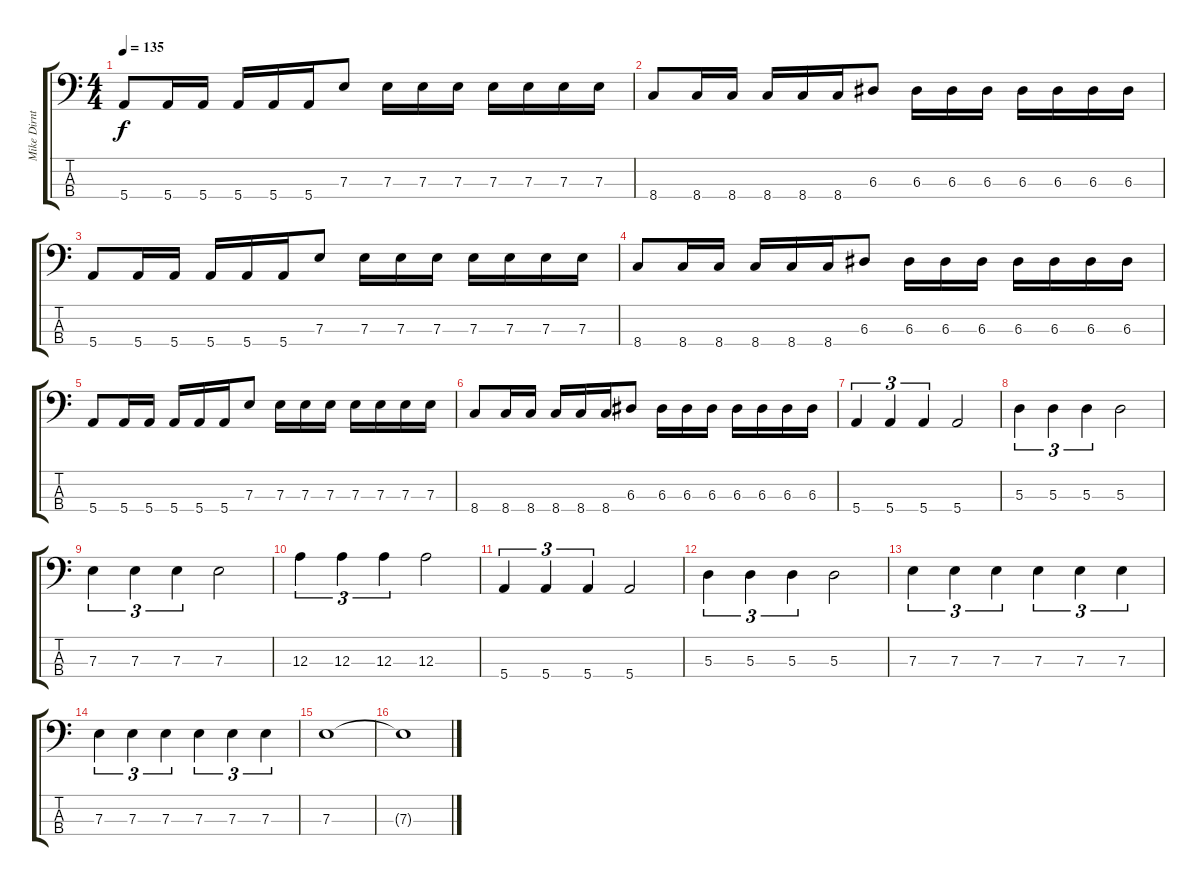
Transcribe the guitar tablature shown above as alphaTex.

\track ("Mike Dirnt" "Mike Dirnt") {instrument electricbassfinger}
\staff {score tabs}
\tuning (G2 D2 A1 E1) {hide}
\ts (4 4)
\tempo 135
\clef f4
\ks c
5.4.8{dy f} 5.4.16 5.4.16 5.4.16 5.4.16 5.4.16 7.3.8 7.3.16 7.3.16 7.3.16 7.3.16 7.3.16 7.3.16 7.3.16 |
8.4.8 8.4.16 8.4.16 8.4.16 8.4.16 8.4.16 6.3.8 6.3.16 6.3.16 6.3.16 6.3.16 6.3.16 6.3.16 6.3.16 |
5.4.8 5.4.16 5.4.16 5.4.16 5.4.16 5.4.16 7.3.8 7.3.16 7.3.16 7.3.16 7.3.16 7.3.16 7.3.16 7.3.16 |
8.4.8 8.4.16 8.4.16 8.4.16 8.4.16 8.4.16 6.3.8 6.3.16 6.3.16 6.3.16 6.3.16 6.3.16 6.3.16 6.3.16 |
5.4.8 5.4.16 5.4.16 5.4.16 5.4.16 5.4.16 7.3.8 7.3.16 7.3.16 7.3.16 7.3.16 7.3.16 7.3.16 7.3.16 |
8.4.8 8.4.16 8.4.16 8.4.16 8.4.16 8.4.16 6.3.8 6.3.16 6.3.16 6.3.16 6.3.16 6.3.16 6.3.16 6.3.16 |
5.4.4{tu (3 2)} 5.4.4{tu (3 2)} 5.4.4{tu (3 2)} 5.4.2 |
5.3.4{tu (3 2)} 5.3.4{tu (3 2)} 5.3.4{tu (3 2)} 5.3.2 |
7.3.4{tu (3 2)} 7.3.4{tu (3 2)} 7.3.4{tu (3 2)} 7.3.2 |
12.3.4{tu (3 2)} 12.3.4{tu (3 2)} 12.3.4{tu (3 2)} 12.3.2 |
5.4.4{tu (3 2)} 5.4.4{tu (3 2)} 5.4.4{tu (3 2)} 5.4.2 |
5.3.4{tu (3 2)} 5.3.4{tu (3 2)} 5.3.4{tu (3 2)} 5.3.2 |
7.3.4{tu (3 2)} 7.3.4{tu (3 2)} 7.3.4{tu (3 2)} 7.3.4{tu (3 2)} 7.3.4{tu (3 2)} 7.3.4{tu (3 2)} |
7.3.4{tu (3 2)} 7.3.4{tu (3 2)} 7.3.4{tu (3 2)} 7.3.4{tu (3 2)} 7.3.4{tu (3 2)} 7.3.4{tu (3 2)} |
7.3.1 |
7.3{t}.1
